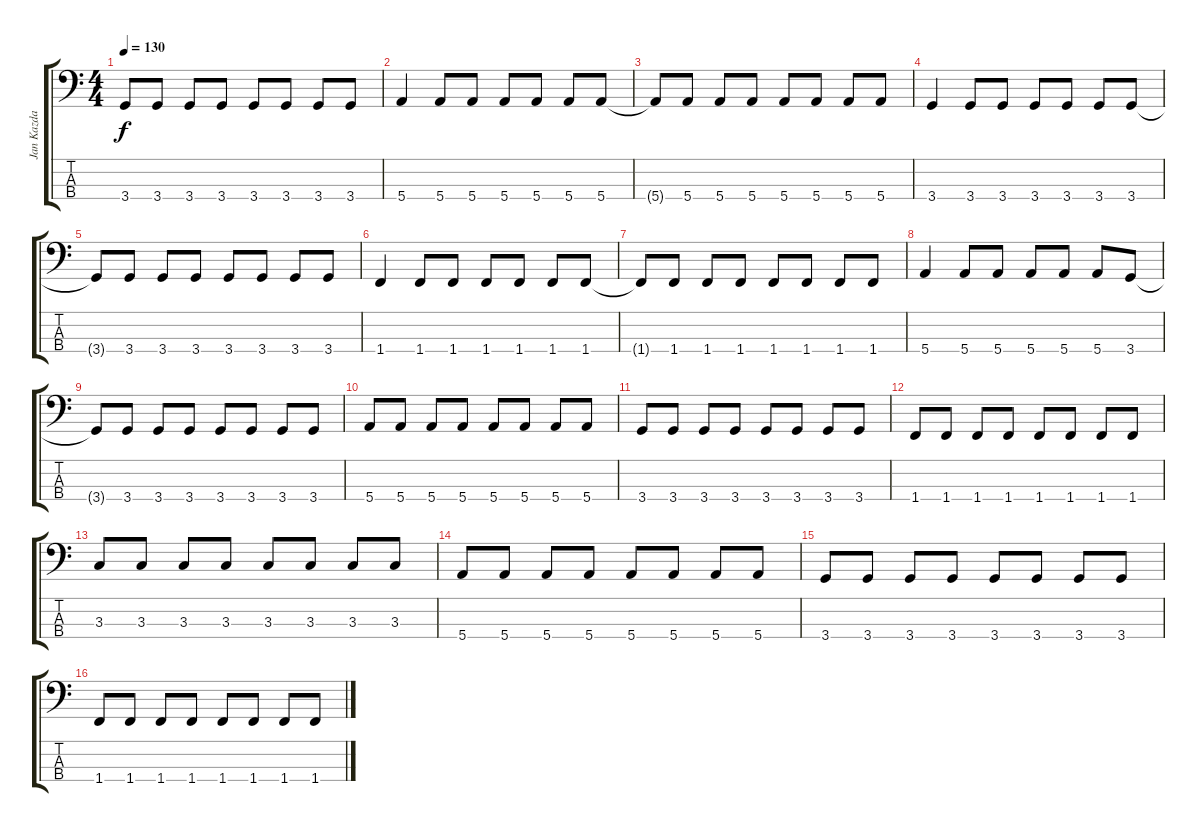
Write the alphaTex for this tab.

\track ("Jan Kazda" "Jan Kazda") {instrument electricbasspick}
\staff {score tabs}
\tuning (G2 D2 A1 E1) {hide}
\ts (4 4)
\tempo 130
\clef f4
\ks c
3.4{t}.8{dy f} 3.4.8 3.4.8 3.4.8 3.4.8 3.4.8 3.4.8 3.4.8 |
5.4.4 5.4.8 5.4.8 5.4.8 5.4.8 5.4.8 5.4.8 |
5.4{t}.8 5.4.8 5.4.8 5.4.8 5.4.8 5.4.8 5.4.8 5.4.8 |
3.4.4 3.4.8 3.4.8 3.4.8 3.4.8 3.4.8 3.4.8 |
3.4{t}.8 3.4.8 3.4.8 3.4.8 3.4.8 3.4.8 3.4.8 3.4.8 |
1.4.4 1.4.8 1.4.8 1.4.8 1.4.8 1.4.8 1.4.8 |
1.4{t}.8 1.4.8 1.4.8 1.4.8 1.4.8 1.4.8 1.4.8 1.4.8 |
5.4.4 5.4.8 5.4.8 5.4.8 5.4.8 5.4.8 3.4.8 |
3.4{t}.8 3.4.8 3.4.8 3.4.8 3.4.8 3.4.8 3.4.8 3.4.8 |
5.4.8 5.4.8 5.4.8 5.4.8 5.4.8 5.4.8 5.4.8 5.4.8 |
3.4.8 3.4.8 3.4.8 3.4.8 3.4.8 3.4.8 3.4.8 3.4.8 |
1.4.8 1.4.8 1.4.8 1.4.8 1.4.8 1.4.8 1.4.8 1.4.8 |
3.3.8 3.3.8 3.3.8 3.3.8 3.3.8 3.3.8 3.3.8 3.3.8 |
5.4.8 5.4.8 5.4.8 5.4.8 5.4.8 5.4.8 5.4.8 5.4.8 |
3.4.8 3.4.8 3.4.8 3.4.8 3.4.8 3.4.8 3.4.8 3.4.8 |
1.4.8 1.4.8 1.4.8 1.4.8 1.4.8 1.4.8 1.4.8 1.4.8
